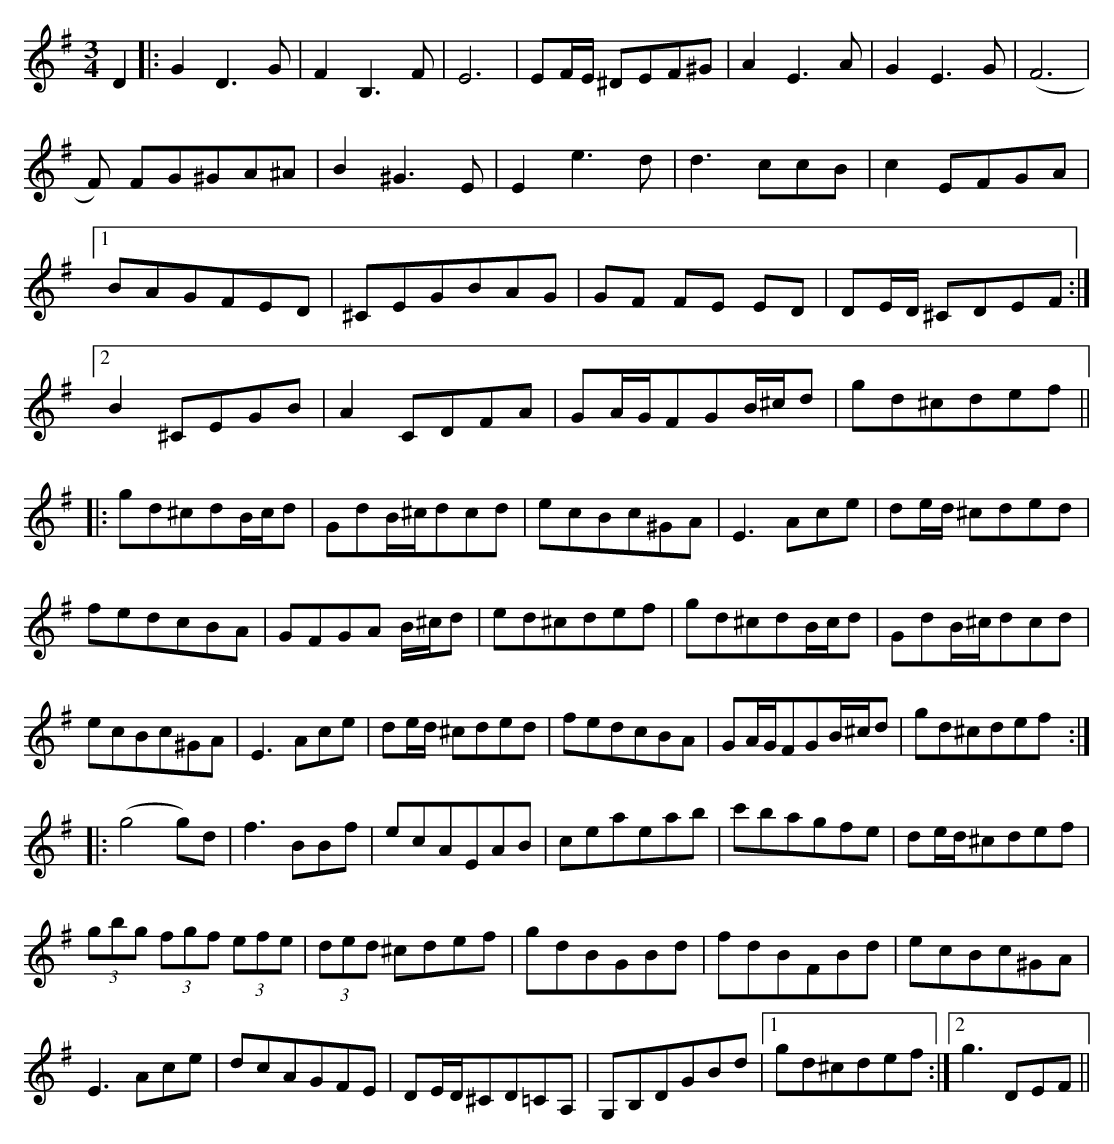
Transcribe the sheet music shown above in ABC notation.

X:1
M:3/4
K:G
D2|:G2 D3 G|F2 B,3F|E6|EF/E/ ^DEF^G|A2 E3 A|G2 E3 G|(F6|
F) FG^GA^A|B2 ^G3 E|E2 e3 d|d3 ccB|c2 EFGA|
[1 BAGFED|^CEGBAG|GF FE ED|DE/D/ ^CDEF:|
[2 B2 ^CEGB|A2 CDFA|GA/G/FGB/^c/d|gd^cdef||
|:gd^cdB/c/d|GdB/^c/dcd|ecBc^GA|E3 Ace|de/d/ ^cded|
fedcBA|GFGA B/^c/d|ed^cdef|gd^cdB/c/d|GdB/^c/dcd|
ecBc^GA|E3 Ace|de/d/ ^cded|fedcBA|GA/G/FGB/^c/d|gd^cdef:|
|:(g4g)d|f3BBf|ecAEAB|ceaeab|c'bagfe|de/d/^cdef|
(3gbg (3fgf (3efe|(3ded ^cdef|gdBGBd|fdBFBd|ecBc^GA|
E3 Ace|dcAGFE|DE/D/^CD=CA,|G,B,DGBd|1 gd^cdef:|2 g3DEF||
